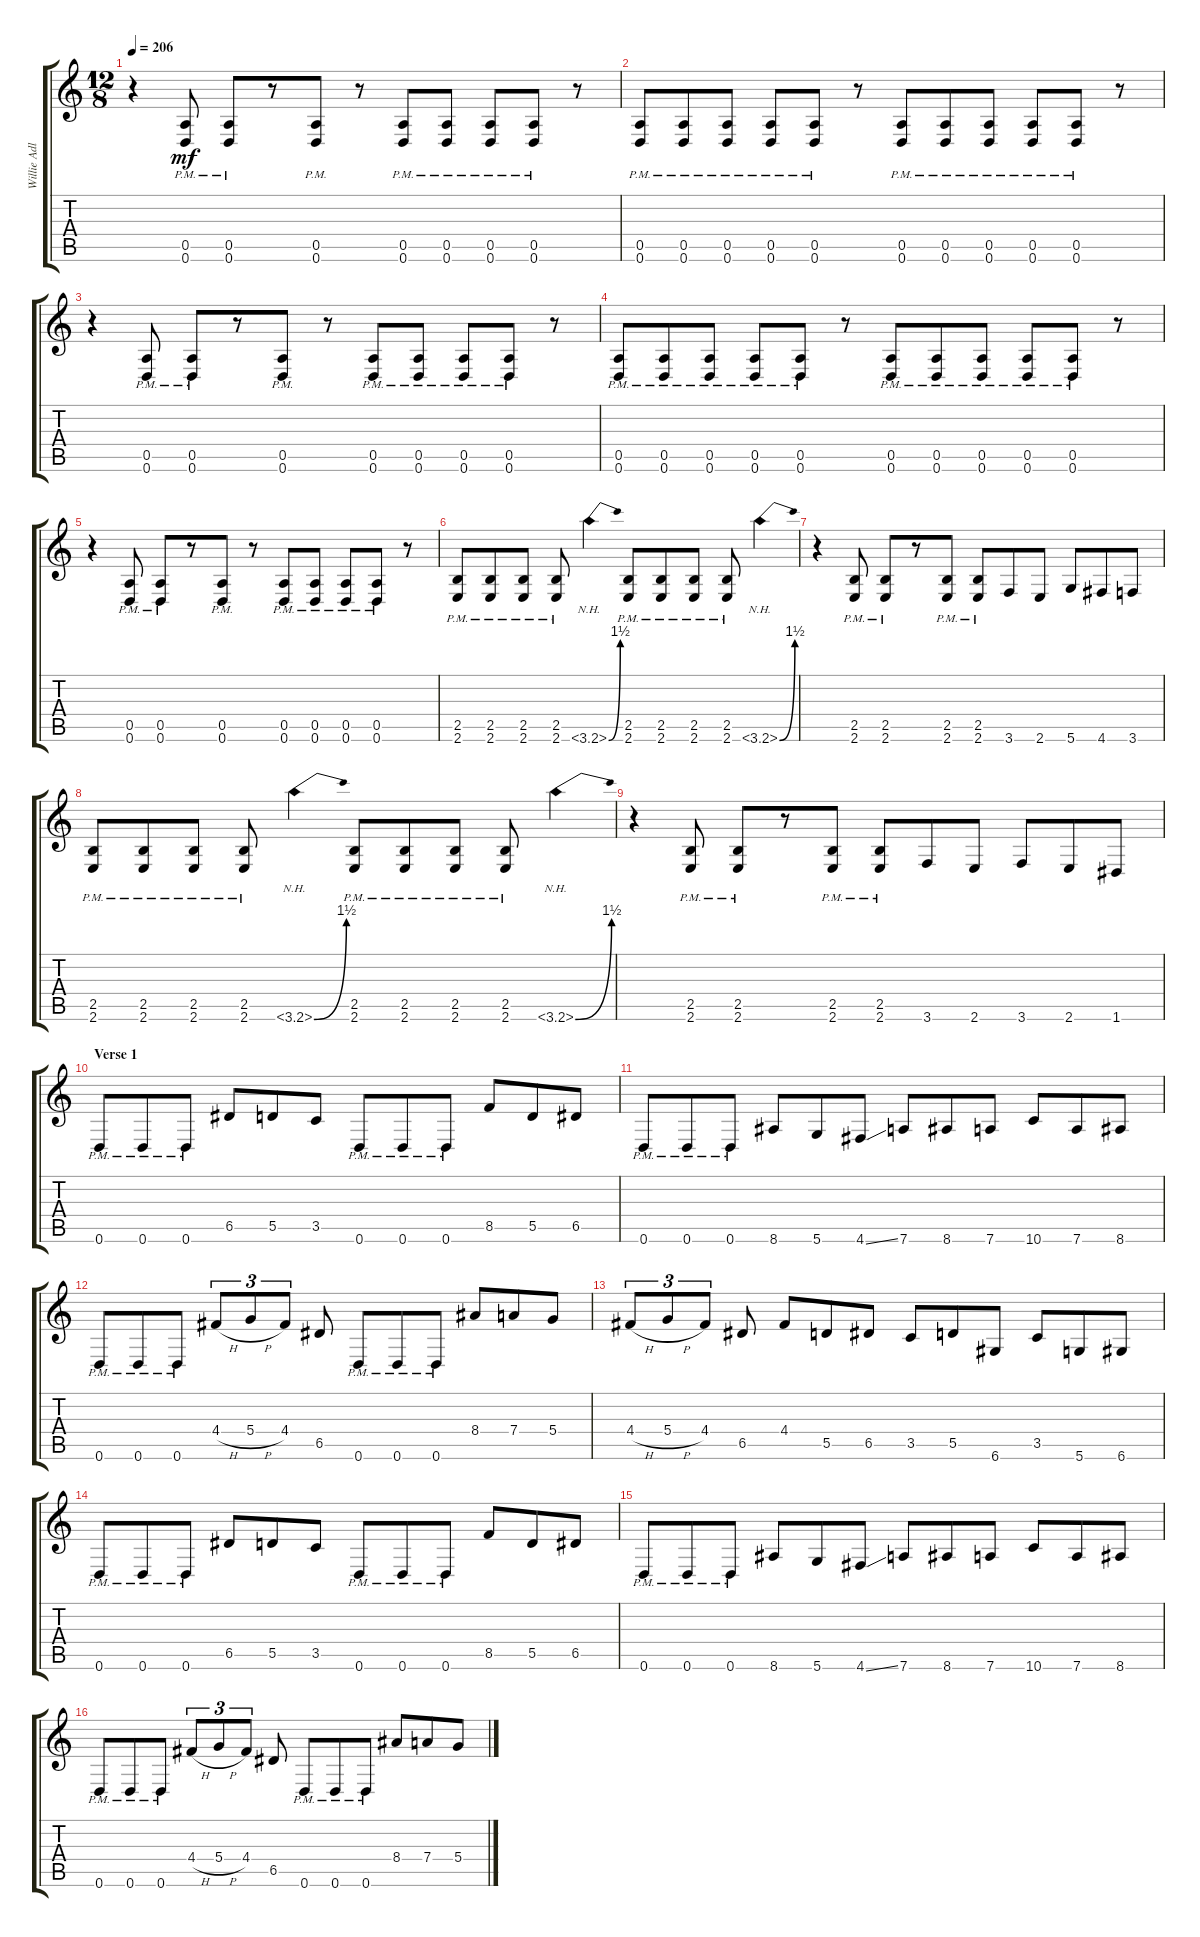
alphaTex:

\track ("Willie Adler" "Willie Adl") {instrument distortionguitar}
\staff {score tabs}
\tuning (E4 B3 G3 D3 A2 D2) {hide}
\ts (12 8)
\tempo 206
\clef g2
\ks c
r.4{dy mf} (0.5{pm} 0.6{pm}).8 (0.5{pm} 0.6{pm}).8 r.8 (0.5{pm} 0.6{pm}).8 r.8 (0.5{pm} 0.6{pm}).8 (0.5{pm} 0.6{pm}).8 (0.5{pm} 0.6{pm}).8 (0.5{pm} 0.6{pm}).8 r.8 |
(0.5{pm} 0.6{pm}).8 (0.5{pm} 0.6{pm}).8 (0.5{pm} 0.6{pm}).8 (0.5{pm} 0.6{pm}).8 (0.5{pm} 0.6{pm}).8 r.8 (0.5{pm} 0.6{pm}).8 (0.5{pm} 0.6{pm}).8 (0.5{pm} 0.6{pm}).8 (0.5{pm} 0.6{pm}).8 (0.5{pm} 0.6{pm}).8 r.8 |
r.4 (0.5{pm} 0.6{pm}).8 (0.5{pm} 0.6{pm}).8 r.8 (0.5{pm} 0.6{pm}).8 r.8 (0.5{pm} 0.6{pm}).8 (0.5{pm} 0.6{pm}).8 (0.5{pm} 0.6{pm}).8 (0.5{pm} 0.6{pm}).8 r.8 |
(0.5{pm} 0.6{pm}).8 (0.5{pm} 0.6{pm}).8 (0.5{pm} 0.6{pm}).8 (0.5{pm} 0.6{pm}).8 (0.5{pm} 0.6{pm}).8 r.8 (0.5{pm} 0.6{pm}).8 (0.5{pm} 0.6{pm}).8 (0.5{pm} 0.6{pm}).8 (0.5{pm} 0.6{pm}).8 (0.5{pm} 0.6{pm}).8 r.8 |
r.4 (0.5{pm} 0.6{pm}).8 (0.5{pm} 0.6{pm}).8 r.8 (0.5{pm} 0.6{pm}).8 r.8 (0.5{pm} 0.6{pm}).8 (0.5{pm} 0.6{pm}).8 (0.5{pm} 0.6{pm}).8 (0.5{pm} 0.6{pm}).8 r.8 |
(2.5{pm} 2.6{pm}).8 (2.5{pm} 2.6{pm}).8 (2.5{pm} 2.6{pm}).8 (2.5{pm} 2.6{pm}).8 3.6{be (bend 0 0 60 6) nh}.4 (2.5{pm} 2.6{pm}).8 (2.5{pm} 2.6{pm}).8 (2.5{pm} 2.6{pm}).8 (2.5{pm} 2.6{pm}).8 3.6{be (bend 0 0 60 6) nh}.4 |
r.4 (2.5{pm} 2.6{pm}).8 (2.5{pm} 2.6{pm}).8 r.8 (2.5{pm} 2.6{pm}).8 (2.5{pm} 2.6{pm}).8 3.6.8 2.6.8 5.6.8 4.6.8 3.6.8 |
(2.5{pm} 2.6{pm}).8 (2.5{pm} 2.6{pm}).8 (2.5{pm} 2.6{pm}).8 (2.5{pm} 2.6{pm}).8 3.6{be (bend 0 0 60 6) nh}.4 (2.5{pm} 2.6{pm}).8 (2.5{pm} 2.6{pm}).8 (2.5{pm} 2.6{pm}).8 (2.5{pm} 2.6{pm}).8 3.6{be (bend 0 0 60 6) nh}.4 |
r.4 (2.5{pm} 2.6{pm}).8 (2.5{pm} 2.6{pm}).8 r.8 (2.5{pm} 2.6{pm}).8 (2.5{pm} 2.6{pm}).8 3.6.8 2.6.8 3.6.8 2.6.8 1.6.8 |
\section ("" "Verse 1")
0.6{pm}.8 0.6{pm}.8 0.6{pm}.8 6.5.8 5.5.8 3.5.8 0.6{pm}.8 0.6{pm}.8 0.6{pm}.8 8.5.8 5.5.8 6.5.8 |
0.6{pm}.8 0.6{pm}.8 0.6{pm}.8 8.6.8 5.6.8 4.6{ss}.8 7.6.8 8.6.8 7.6.8 10.6.8 7.6.8 8.6.8 |
0.6{pm}.8 0.6{pm}.8 0.6{pm}.8 4.4{h}.8{tu (3 2)} 5.4{h}.8{tu (3 2)} 4.4.8{tu (3 2)} 6.5.8 0.6{pm}.8 0.6{pm}.8 0.6{pm}.8 8.4.8 7.4.8 5.4.8 |
4.4{h}.8{tu (3 2)} 5.4{h}.8{tu (3 2)} 4.4.8{tu (3 2)} 6.5.8 4.4.8 5.5.8 6.5.8 3.5.8 5.5.8 6.6.8 3.5.8 5.6.8 6.6.8 |
0.6{pm}.8 0.6{pm}.8 0.6{pm}.8 6.5.8 5.5.8 3.5.8 0.6{pm}.8 0.6{pm}.8 0.6{pm}.8 8.5.8 5.5.8 6.5.8 |
0.6{pm}.8 0.6{pm}.8 0.6{pm}.8 8.6.8 5.6.8 4.6{ss}.8 7.6.8 8.6.8 7.6.8 10.6.8 7.6.8 8.6.8 |
0.6{pm}.8 0.6{pm}.8 0.6{pm}.8 4.4{h}.8{tu (3 2)} 5.4{h}.8{tu (3 2)} 4.4.8{tu (3 2)} 6.5.8 0.6{pm}.8 0.6{pm}.8 0.6{pm}.8 8.4.8 7.4.8 5.4.8
